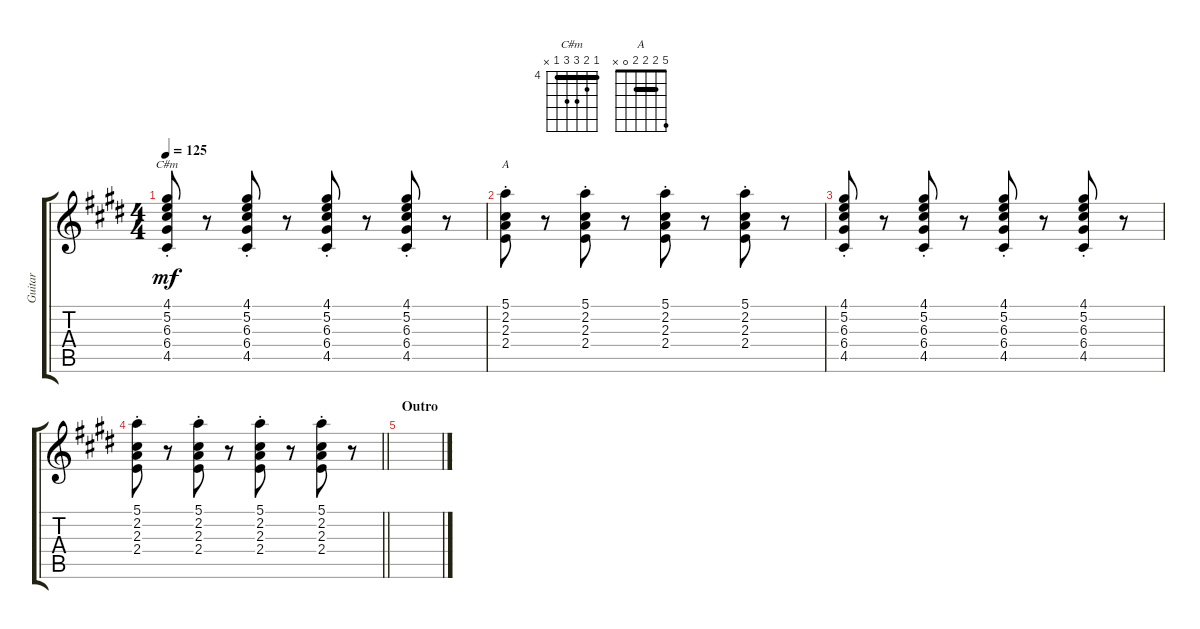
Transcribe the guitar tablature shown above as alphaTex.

\track ("Guitar" "Guitar") {instrument electricguitarclean}
\staff {score tabs}
\tuning (E4 B3 G3 D3 A2 E2) {hide}
\chord ("C#m" 4 5 6 6 4 x) {firstfret 4 barre 4}
\chord ("A" 5 2 2 2 0 x) {barre 2}
\ts (4 4)
\tempo 125
\clef g2
\ks c#minor
(4.1{st} 5.2{st} 6.3{st} 6.4{st} 4.5{st}).8{ch "C#m" dy mf} r.8 (4.1{st} 5.2{st} 6.3{st} 6.4{st} 4.5{st}).8 r.8 (4.1{st} 5.2{st} 6.3{st} 6.4{st} 4.5{st}).8 r.8 (4.1{st} 5.2{st} 6.3{st} 6.4{st} 4.5{st}).8 r.8 |
(5.1{st} 2.2{st} 2.3{st} 2.4{st}).8{ch "A"} r.8 (5.1{st} 2.2{st} 2.3{st} 2.4{st}).8 r.8 (5.1{st} 2.2{st} 2.3{st} 2.4{st}).8 r.8 (5.1{st} 2.2{st} 2.3{st} 2.4{st}).8 r.8 |
(4.1{st} 5.2{st} 6.3{st} 6.4{st} 4.5{st}).8 r.8 (4.1{st} 5.2{st} 6.3{st} 6.4{st} 4.5{st}).8 r.8 (4.1{st} 5.2{st} 6.3{st} 6.4{st} 4.5{st}).8 r.8 (4.1{st} 5.2{st} 6.3{st} 6.4{st} 4.5{st}).8 r.8 |
\barLineRight lightlight
(5.1{st} 2.2{st} 2.3{st} 2.4{st}).8 r.8 (5.1{st} 2.2{st} 2.3{st} 2.4{st}).8 r.8 (5.1{st} 2.2{st} 2.3{st} 2.4{st}).8 r.8 (5.1{st} 2.2{st} 2.3{st} 2.4{st}).8 r.8 |
\section ("" "Outro")
